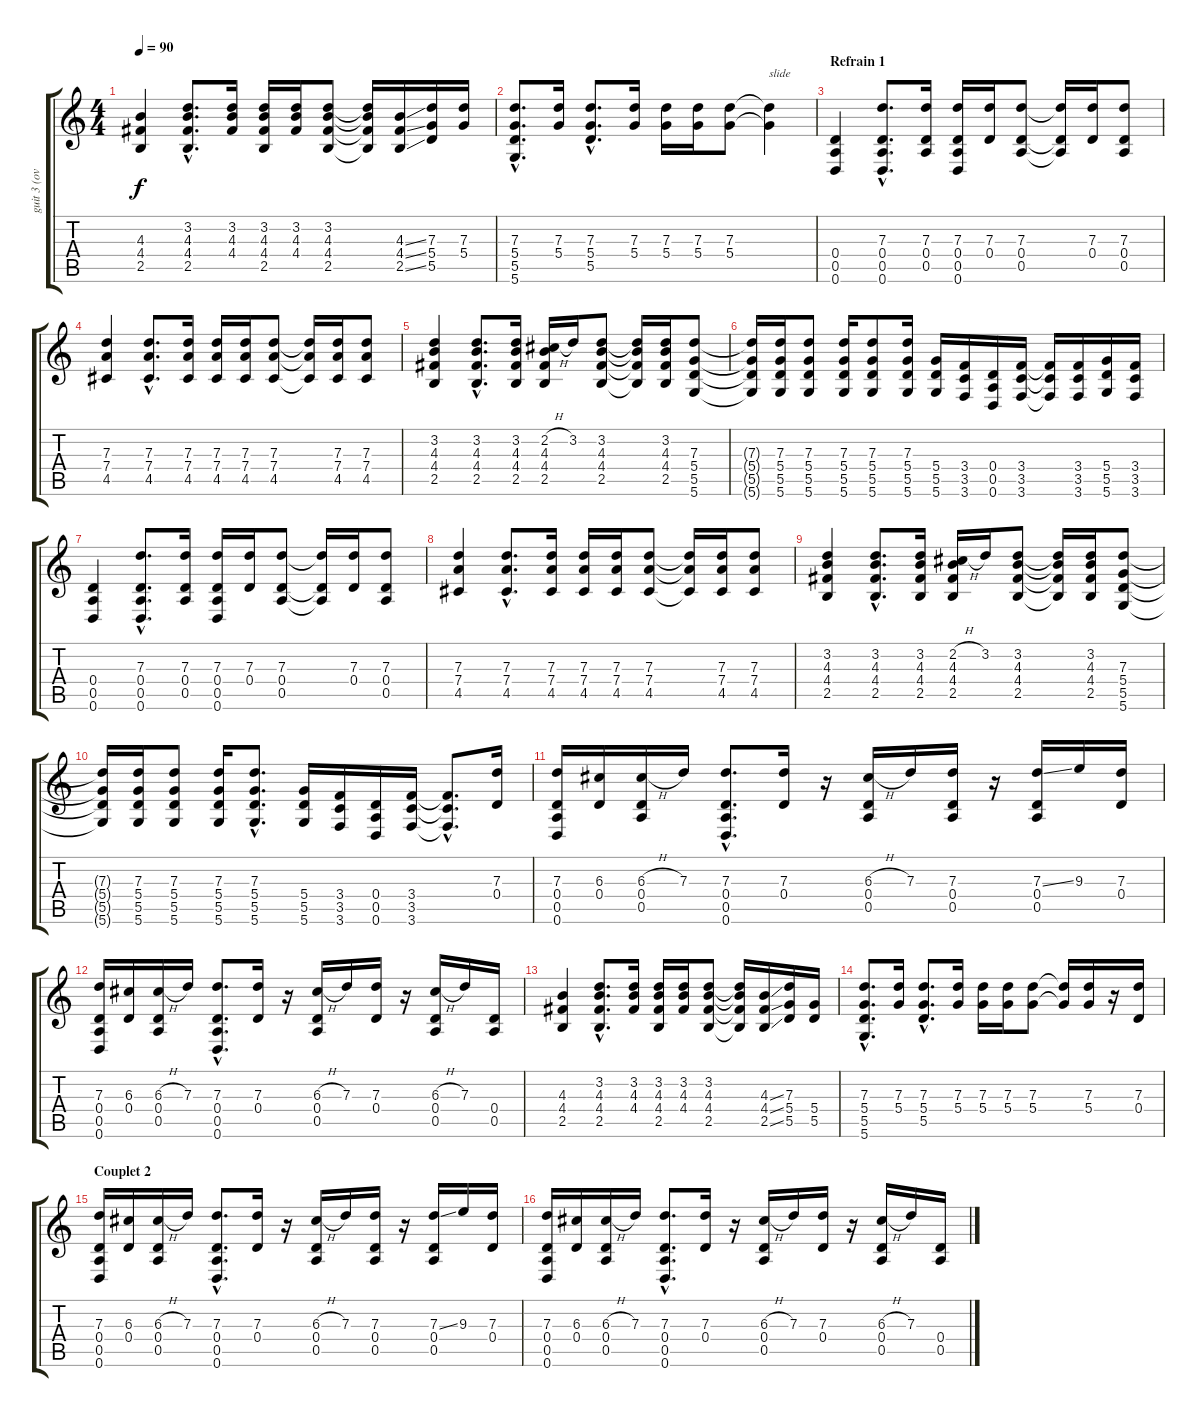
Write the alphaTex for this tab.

\track ("guit 3 (overdrive)" "guit 3 (ov") {instrument overdrivenguitar}
\staff {score tabs}
\tuning (E4 B3 G3 D3 A2 D2) {hide}
\ts (4 4)
\tempo 90
\clef g2
\ks c
(4.3 4.4 2.5).4{dy f} (3.2{hac} 4.3{hac} 4.4{hac} 2.5{hac}).8{d} (3.2 4.3 4.4).16 (3.2 4.3 4.4 2.5).16 (3.2 4.3 4.4).16 (3.2 4.3 4.4 2.5).8 (3.2{t} 4.3{t} 4.4{t} 2.5{t}).16 (4.3{ss} 4.4{ss} 2.5{ss}).16 (7.3 5.4 5.5).16 (7.3 5.4).16 |
(7.3{hac} 5.4{hac} 5.5{hac} 5.6{hac}).8{d} (7.3 5.4).16 (7.3{hac} 5.4{hac} 5.5{hac}).8{d} (7.3 5.4).16 (7.3 5.4).16 (7.3 5.4).16 (7.3 5.4).8 (7.3{t} 5.4{t}).4{txt "slide"} |
\section ("" "Refrain 1")
(0.4 0.5 0.6).4 (7.3{hac} 0.4{hac} 0.5{hac} 0.6{hac}).8{d} (7.3 0.4 0.5).16 (7.3 0.4 0.5 0.6).16 (7.3 0.4).16 (7.3 0.4 0.5).8 (7.3{t} 0.4{t} 0.5{t}).16 (7.3 0.4).16 (7.3 0.4 0.5).8 |
(7.3 7.4 4.5).4 (7.3{hac} 7.4{hac} 4.5{hac}).8{d} (7.3 7.4 4.5).16 (7.3 7.4 4.5).16 (7.3 7.4 4.5).16 (7.3 7.4 4.5).8 (7.3{t} 7.4{t} 4.5{t}).16 (7.3 7.4 4.5).16 (7.3 7.4 4.5).8 |
(3.2 4.3 4.4 2.5).4 (3.2{hac} 4.3{hac} 4.4{hac} 2.5{hac}).8{d} (3.2 4.3 4.4 2.5).16 (2.2{h} 4.3 4.4 2.5).16 3.2.16 (3.2 4.3 4.4 2.5).8 (3.2{t} 4.3{t} 4.4{t} 2.5{t}).16 (3.2 4.3 4.4 2.5).16 (7.3 5.4 5.5 5.6).8 |
(7.3{t} 5.4{t} 5.5{t} 5.6{t}).16 (7.3 5.4 5.5 5.6).16 (7.3 5.4 5.5 5.6).8 (7.3 5.4 5.5 5.6).16 (7.3 5.4 5.5 5.6).8 (7.3 5.4 5.5 5.6).16 (5.4 5.5 5.6).16 (3.4 3.5 3.6).16 (0.4 0.5 0.6).16 (3.4 3.5 3.6).16 (3.4{t} 3.5{t} 3.6{t}).16 (3.4 3.5 3.6).16 (5.4 5.5 5.6).16 (3.4 3.5 3.6).16 |
(0.4 0.5 0.6).4 (7.3{hac} 0.4{hac} 0.5{hac} 0.6{hac}).8{d} (7.3 0.4 0.5).16 (7.3 0.4 0.5 0.6).16 (7.3 0.4).16 (7.3 0.4 0.5).8 (7.3{t} 0.4{t} 0.5{t}).16 (7.3 0.4).16 (7.3 0.4 0.5).8 |
(7.3 7.4 4.5).4 (7.3{hac} 7.4{hac} 4.5{hac}).8{d} (7.3 7.4 4.5).16 (7.3 7.4 4.5).16 (7.3 7.4 4.5).16 (7.3 7.4 4.5).8 (7.3{t} 7.4{t} 4.5{t}).16 (7.3 7.4 4.5).16 (7.3 7.4 4.5).8 |
(3.2 4.3 4.4 2.5).4 (3.2{hac} 4.3{hac} 4.4{hac} 2.5{hac}).8{d} (3.2 4.3 4.4 2.5).16 (2.2{h} 4.3 4.4 2.5).16 3.2.16 (3.2 4.3 4.4 2.5).8 (3.2{t} 4.3{t} 4.4{t} 2.5{t}).16 (3.2 4.3 4.4 2.5).16 (7.3 5.4 5.5 5.6).8 |
(7.3{t} 5.4{t} 5.5{t} 5.6{t}).16 (7.3 5.4 5.5 5.6).16 (7.3 5.4 5.5 5.6).8 (7.3 5.4 5.5 5.6).16 (7.3{hac} 5.4{hac} 5.5{hac} 5.6{hac}).8{d} (5.4 5.5 5.6).16 (3.4 3.5 3.6).16 (0.4 0.5 0.6).16 (3.4 3.5 3.6).16 (3.4{hac t} 3.5{hac t} 3.6{hac t}).8{d} (7.3 0.4).16 |
(7.3 0.4 0.5 0.6).16 (6.3 0.4).16 (6.3{h} 0.4 0.5).16 7.3.16 (7.3{hac} 0.4{hac} 0.5{hac} 0.6{hac}).8{d} (7.3 0.4).16 r.16 (6.3{h} 0.4 0.5).16 7.3.16 (7.3 0.4 0.5).16 r.16 (7.3{ss} 0.4 0.5).16 9.3.16 (7.3 0.4).16 |
(7.3 0.4 0.5 0.6).16 (6.3 0.4).16 (6.3{h} 0.4 0.5).16 7.3.16 (7.3{hac} 0.4{hac} 0.5{hac} 0.6{hac}).8{d} (7.3 0.4).16 r.16 (6.3{h} 0.4 0.5).16 7.3.16 (7.3 0.4).16 r.16 (6.3{h} 0.4 0.5).16 7.3.16 (0.4 0.5).16 |
(4.3 4.4 2.5).4 (3.2{hac} 4.3{hac} 4.4{hac} 2.5{hac}).8{d} (3.2 4.3 4.4).16 (3.2 4.3 4.4 2.5).16 (3.2 4.3 4.4).16 (3.2 4.3 4.4 2.5).8 (3.2{t} 4.3{t} 4.4{t} 2.5{t}).16 (4.3{ss} 4.4{ss} 2.5{ss}).16 (7.3 5.4 5.5).16 (5.4 5.5).16 |
(7.3{hac} 5.4{hac} 5.5{hac} 5.6{hac}).8{d} (7.3 5.4).16 (7.3{hac} 5.4{hac} 5.5{hac}).8{d} (7.3 5.4).16 (7.3 5.4).16 (7.3 5.4).16 (7.3 5.4).8 (7.3{t} 5.4{t}).16 (7.3 5.4).16 r.16 (7.3 0.4).16 |
\section ("" "Couplet 2")
(7.3 0.4 0.5 0.6).16 (6.3 0.4).16 (6.3{h} 0.4 0.5).16 7.3.16 (7.3{hac} 0.4{hac} 0.5{hac} 0.6{hac}).8{d} (7.3 0.4).16 r.16 (6.3{h} 0.4 0.5).16 7.3.16 (7.3 0.4 0.5).16 r.16 (7.3{ss} 0.4 0.5).16 9.3.16 (7.3 0.4).16 |
(7.3 0.4 0.5 0.6).16 (6.3 0.4).16 (6.3{h} 0.4 0.5).16 7.3.16 (7.3{hac} 0.4{hac} 0.5{hac} 0.6{hac}).8{d} (7.3 0.4).16 r.16 (6.3{h} 0.4 0.5).16 7.3.16 (7.3 0.4).16 r.16 (6.3{h} 0.4 0.5).16 7.3.16 (0.4 0.5).16
